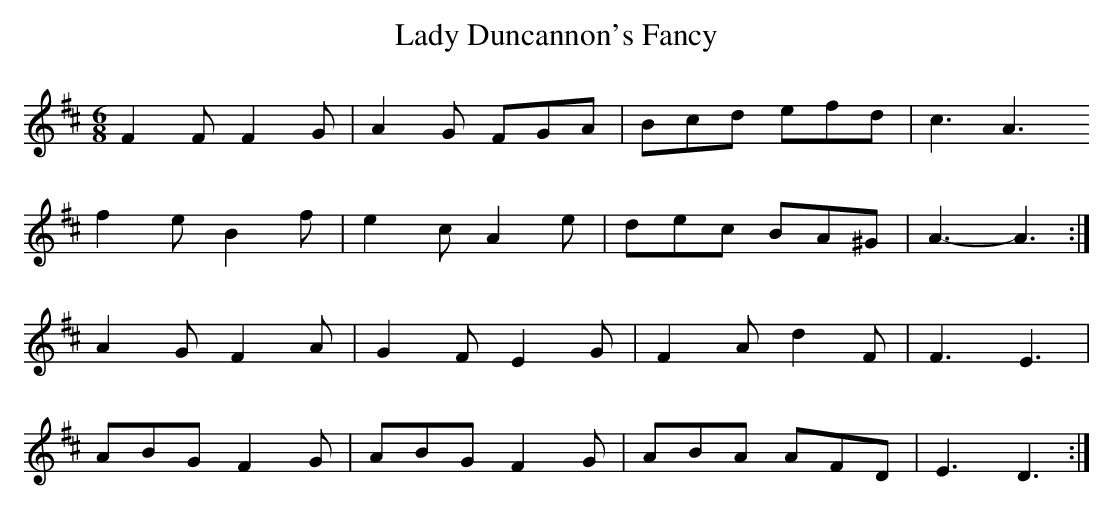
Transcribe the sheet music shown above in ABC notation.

X:1
T:Lady Duncannon's Fancy
M:6/8
L:1/8
K:D
F2F F2G|A2G FGA|Bcd efd|c3A3
f2e B2f|e2c A2e|dec BA^G|A3-A3:|
A2G F2A|G2F E2G|F2A d2F|F3 E3|
ABG F2G|ABG F2G|ABA AFD|E3 D3:|]
